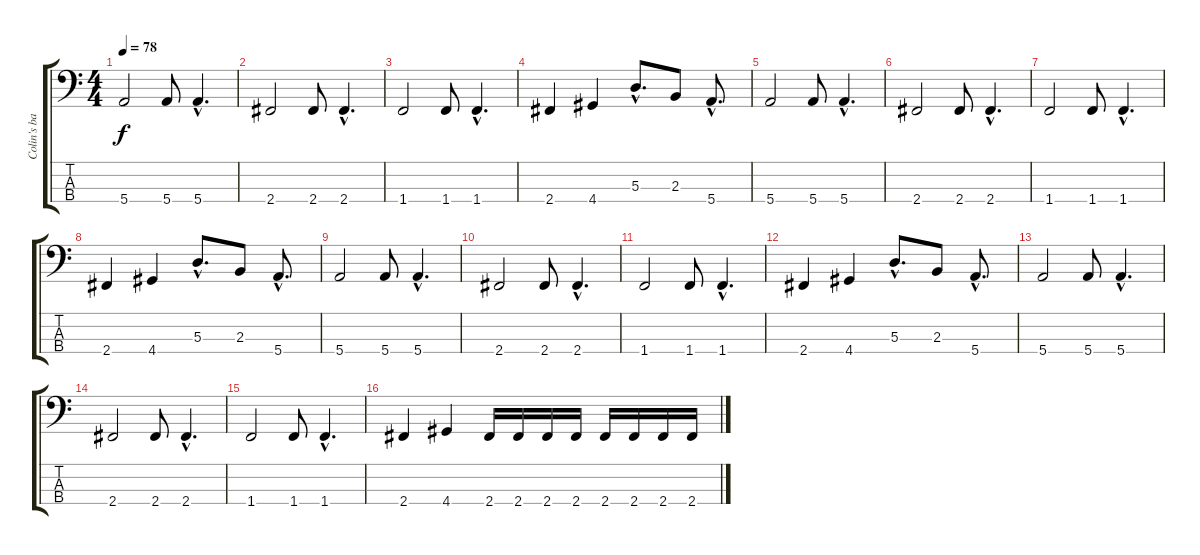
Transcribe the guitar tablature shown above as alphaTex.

\track ("Colin's bass" "Colin's ba") {instrument electricbassfinger}
\staff {score tabs}
\tuning (G2 D2 A1 E1) {hide}
\ts (4 4)
\tempo 78
\clef f4
\ks c
5.4.2{dy f} 5.4.8 5.4{hac}.4{d} |
2.4.2 2.4.8 2.4{hac}.4{d} |
1.4.2 1.4.8 1.4{hac}.4{d} |
2.4.4 4.4.4 5.3{hac}.8{d} 2.3.8 5.4{hac}.8{d} |
5.4.2 5.4.8 5.4{hac}.4{d} |
2.4.2 2.4.8 2.4{hac}.4{d} |
1.4.2 1.4.8 1.4{hac}.4{d} |
2.4.4 4.4.4 5.3{hac}.8{d} 2.3.8 5.4{hac}.8{d} |
5.4.2 5.4.8 5.4{hac}.4{d} |
2.4.2 2.4.8 2.4{hac}.4{d} |
1.4.2 1.4.8 1.4{hac}.4{d} |
2.4.4 4.4.4 5.3{hac}.8{d} 2.3.8 5.4{hac}.8{d} |
5.4.2 5.4.8 5.4{hac}.4{d} |
2.4.2 2.4.8 2.4{hac}.4{d} |
1.4.2 1.4.8 1.4{hac}.4{d} |
2.4.4 4.4.4 2.4.16 2.4.16 2.4.16 2.4.16 2.4.16 2.4.16 2.4.16 2.4.16
